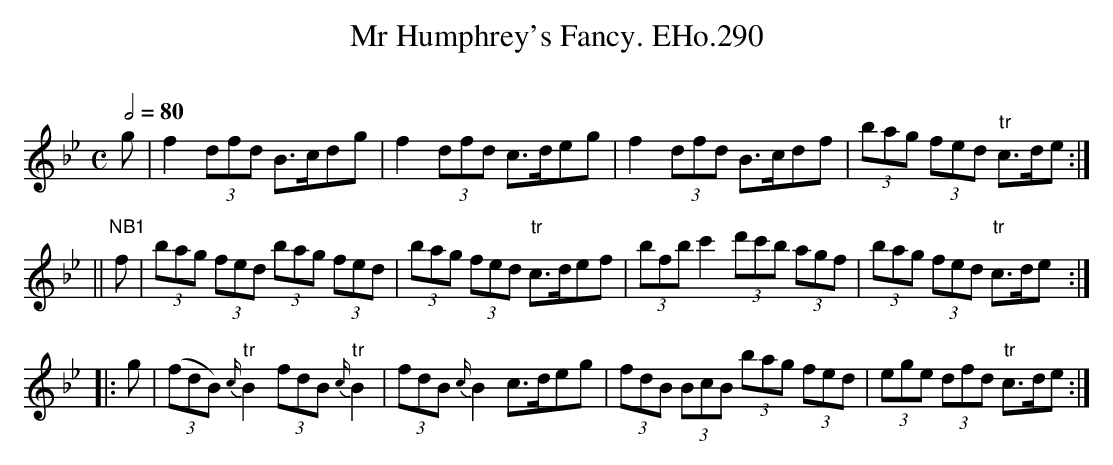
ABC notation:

X:1
T:Mr Humphrey's Fancy. EHo.290
M:C
L:1/8
Q:1/2=80
O:
K:Bb
g | f2(3dfd B>cdg | f2(3dfd c>deg | f2(3dfd B>cdf | (3bag (3fed "tr"c>de :|
||"NB1" f | (3bag (3fed (3bag (3fed | (3bag (3fed "tr"c>def |\
(3bfb c'2(3d'c'b (3agf |(3bag (3fed "tr"c>de :|
|: g | (3(fdB) {c/}"tr"B2(3fdB {c/}"tr"B2 | (3fdB {c/}B2 c>deg |\
(3fdB (3BcB (3bag (3fed |(3ege (3dfd "tr"c>de :|
